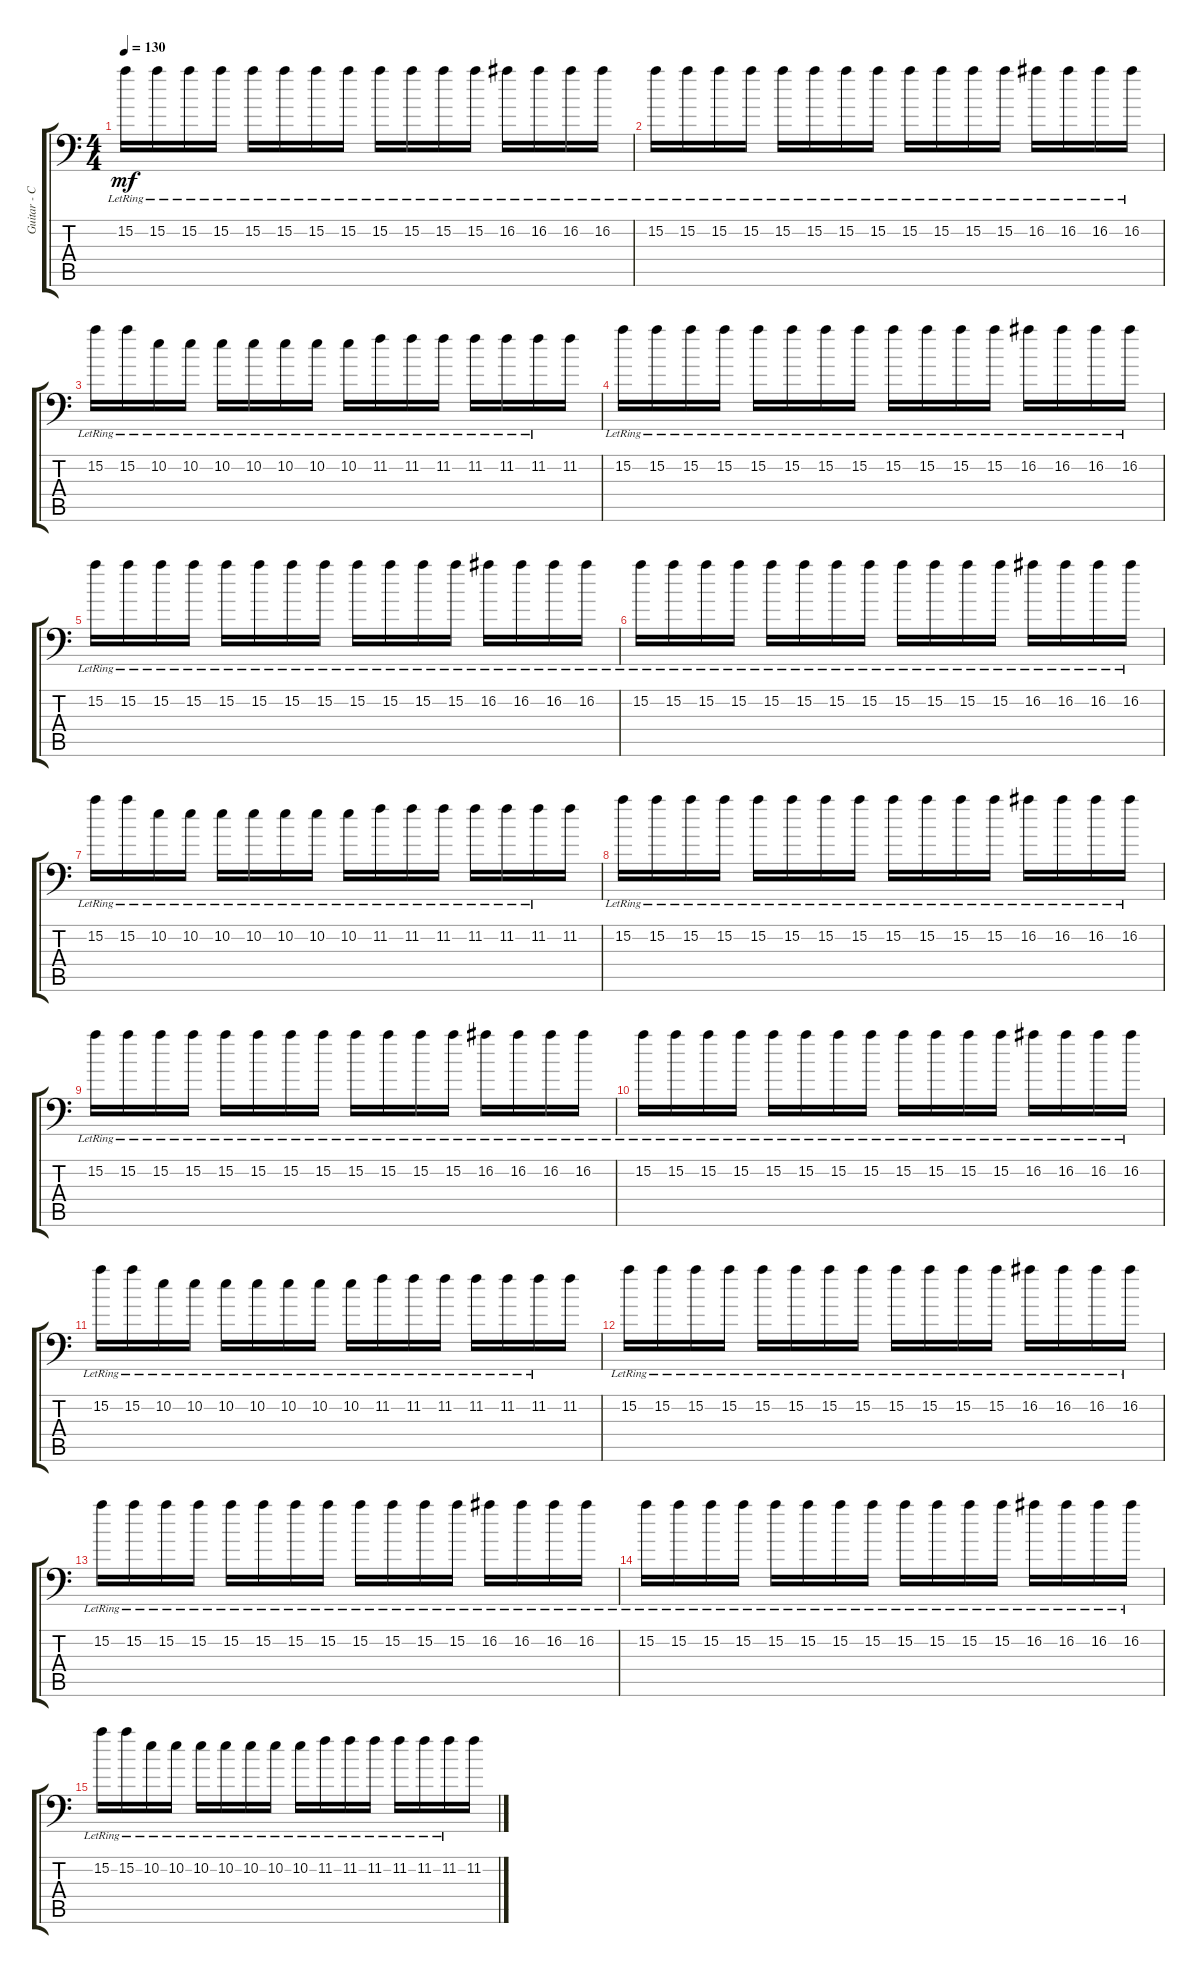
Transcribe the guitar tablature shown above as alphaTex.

\track ("Guitar - Center" "Guitar - C") {instrument distortionguitar}
\staff {score tabs}
\tuning (B3 Gb3 D3 A2 E2 A1) {hide}
\ts (4 4)
\tempo 130
\clef f4
\ks c
15.2{lr}.16{dy mf} 15.2{lr}.16 15.2{lr}.16 15.2{lr}.16 15.2{lr}.16 15.2{lr}.16 15.2{lr}.16 15.2{lr}.16 15.2{lr}.16 15.2{lr}.16 15.2{lr}.16 15.2{lr}.16 16.2{lr}.16 16.2{lr}.16 16.2{lr}.16 16.2{lr}.16 |
15.2{lr}.16 15.2{lr}.16 15.2{lr}.16 15.2{lr}.16 15.2{lr}.16 15.2{lr}.16 15.2{lr}.16 15.2{lr}.16 15.2{lr}.16 15.2{lr}.16 15.2{lr}.16 15.2{lr}.16 16.2{lr}.16 16.2{lr}.16 16.2{lr}.16 16.2{lr}.16 |
15.2{lr}.16 15.2{lr}.16 10.2{lr}.16 10.2{lr}.16 10.2{lr}.16 10.2{lr}.16 10.2{lr}.16 10.2{lr}.16 10.2{lr}.16 11.2{lr}.16 11.2{lr}.16 11.2{lr}.16 11.2{lr}.16 11.2{lr}.16 11.2{lr}.16 11.2.16 |
15.2{lr}.16 15.2{lr}.16 15.2{lr}.16 15.2{lr}.16 15.2{lr}.16 15.2{lr}.16 15.2{lr}.16 15.2{lr}.16 15.2{lr}.16 15.2{lr}.16 15.2{lr}.16 15.2{lr}.16 16.2{lr}.16 16.2{lr}.16 16.2{lr}.16 16.2{lr}.16 |
15.2{lr}.16 15.2{lr}.16 15.2{lr}.16 15.2{lr}.16 15.2{lr}.16 15.2{lr}.16 15.2{lr}.16 15.2{lr}.16 15.2{lr}.16 15.2{lr}.16 15.2{lr}.16 15.2{lr}.16 16.2{lr}.16 16.2{lr}.16 16.2{lr}.16 16.2{lr}.16 |
15.2{lr}.16 15.2{lr}.16 15.2{lr}.16 15.2{lr}.16 15.2{lr}.16 15.2{lr}.16 15.2{lr}.16 15.2{lr}.16 15.2{lr}.16 15.2{lr}.16 15.2{lr}.16 15.2{lr}.16 16.2{lr}.16 16.2{lr}.16 16.2{lr}.16 16.2{lr}.16 |
15.2{lr}.16 15.2{lr}.16 10.2{lr}.16 10.2{lr}.16 10.2{lr}.16 10.2{lr}.16 10.2{lr}.16 10.2{lr}.16 10.2{lr}.16 11.2{lr}.16 11.2{lr}.16 11.2{lr}.16 11.2{lr}.16 11.2{lr}.16 11.2{lr}.16 11.2.16 |
15.2{lr}.16 15.2{lr}.16 15.2{lr}.16 15.2{lr}.16 15.2{lr}.16 15.2{lr}.16 15.2{lr}.16 15.2{lr}.16 15.2{lr}.16 15.2{lr}.16 15.2{lr}.16 15.2{lr}.16 16.2{lr}.16 16.2{lr}.16 16.2{lr}.16 16.2{lr}.16 |
15.2{lr}.16 15.2{lr}.16 15.2{lr}.16 15.2{lr}.16 15.2{lr}.16 15.2{lr}.16 15.2{lr}.16 15.2{lr}.16 15.2{lr}.16 15.2{lr}.16 15.2{lr}.16 15.2{lr}.16 16.2{lr}.16 16.2{lr}.16 16.2{lr}.16 16.2{lr}.16 |
15.2{lr}.16 15.2{lr}.16 15.2{lr}.16 15.2{lr}.16 15.2{lr}.16 15.2{lr}.16 15.2{lr}.16 15.2{lr}.16 15.2{lr}.16 15.2{lr}.16 15.2{lr}.16 15.2{lr}.16 16.2{lr}.16 16.2{lr}.16 16.2{lr}.16 16.2{lr}.16 |
15.2{lr}.16 15.2{lr}.16 10.2{lr}.16 10.2{lr}.16 10.2{lr}.16 10.2{lr}.16 10.2{lr}.16 10.2{lr}.16 10.2{lr}.16 11.2{lr}.16 11.2{lr}.16 11.2{lr}.16 11.2{lr}.16 11.2{lr}.16 11.2{lr}.16 11.2.16 |
15.2{lr}.16 15.2{lr}.16 15.2{lr}.16 15.2{lr}.16 15.2{lr}.16 15.2{lr}.16 15.2{lr}.16 15.2{lr}.16 15.2{lr}.16 15.2{lr}.16 15.2{lr}.16 15.2{lr}.16 16.2{lr}.16 16.2{lr}.16 16.2{lr}.16 16.2{lr}.16 |
15.2{lr}.16 15.2{lr}.16 15.2{lr}.16 15.2{lr}.16 15.2{lr}.16 15.2{lr}.16 15.2{lr}.16 15.2{lr}.16 15.2{lr}.16 15.2{lr}.16 15.2{lr}.16 15.2{lr}.16 16.2{lr}.16 16.2{lr}.16 16.2{lr}.16 16.2{lr}.16 |
15.2{lr}.16 15.2{lr}.16 15.2{lr}.16 15.2{lr}.16 15.2{lr}.16 15.2{lr}.16 15.2{lr}.16 15.2{lr}.16 15.2{lr}.16 15.2{lr}.16 15.2{lr}.16 15.2{lr}.16 16.2{lr}.16 16.2{lr}.16 16.2{lr}.16 16.2{lr}.16 |
15.2{lr}.16 15.2{lr}.16 10.2{lr}.16 10.2{lr}.16 10.2{lr}.16 10.2{lr}.16 10.2{lr}.16 10.2{lr}.16 10.2{lr}.16 11.2{lr}.16 11.2{lr}.16 11.2{lr}.16 11.2{lr}.16 11.2{lr}.16 11.2{lr}.16 11.2.16
